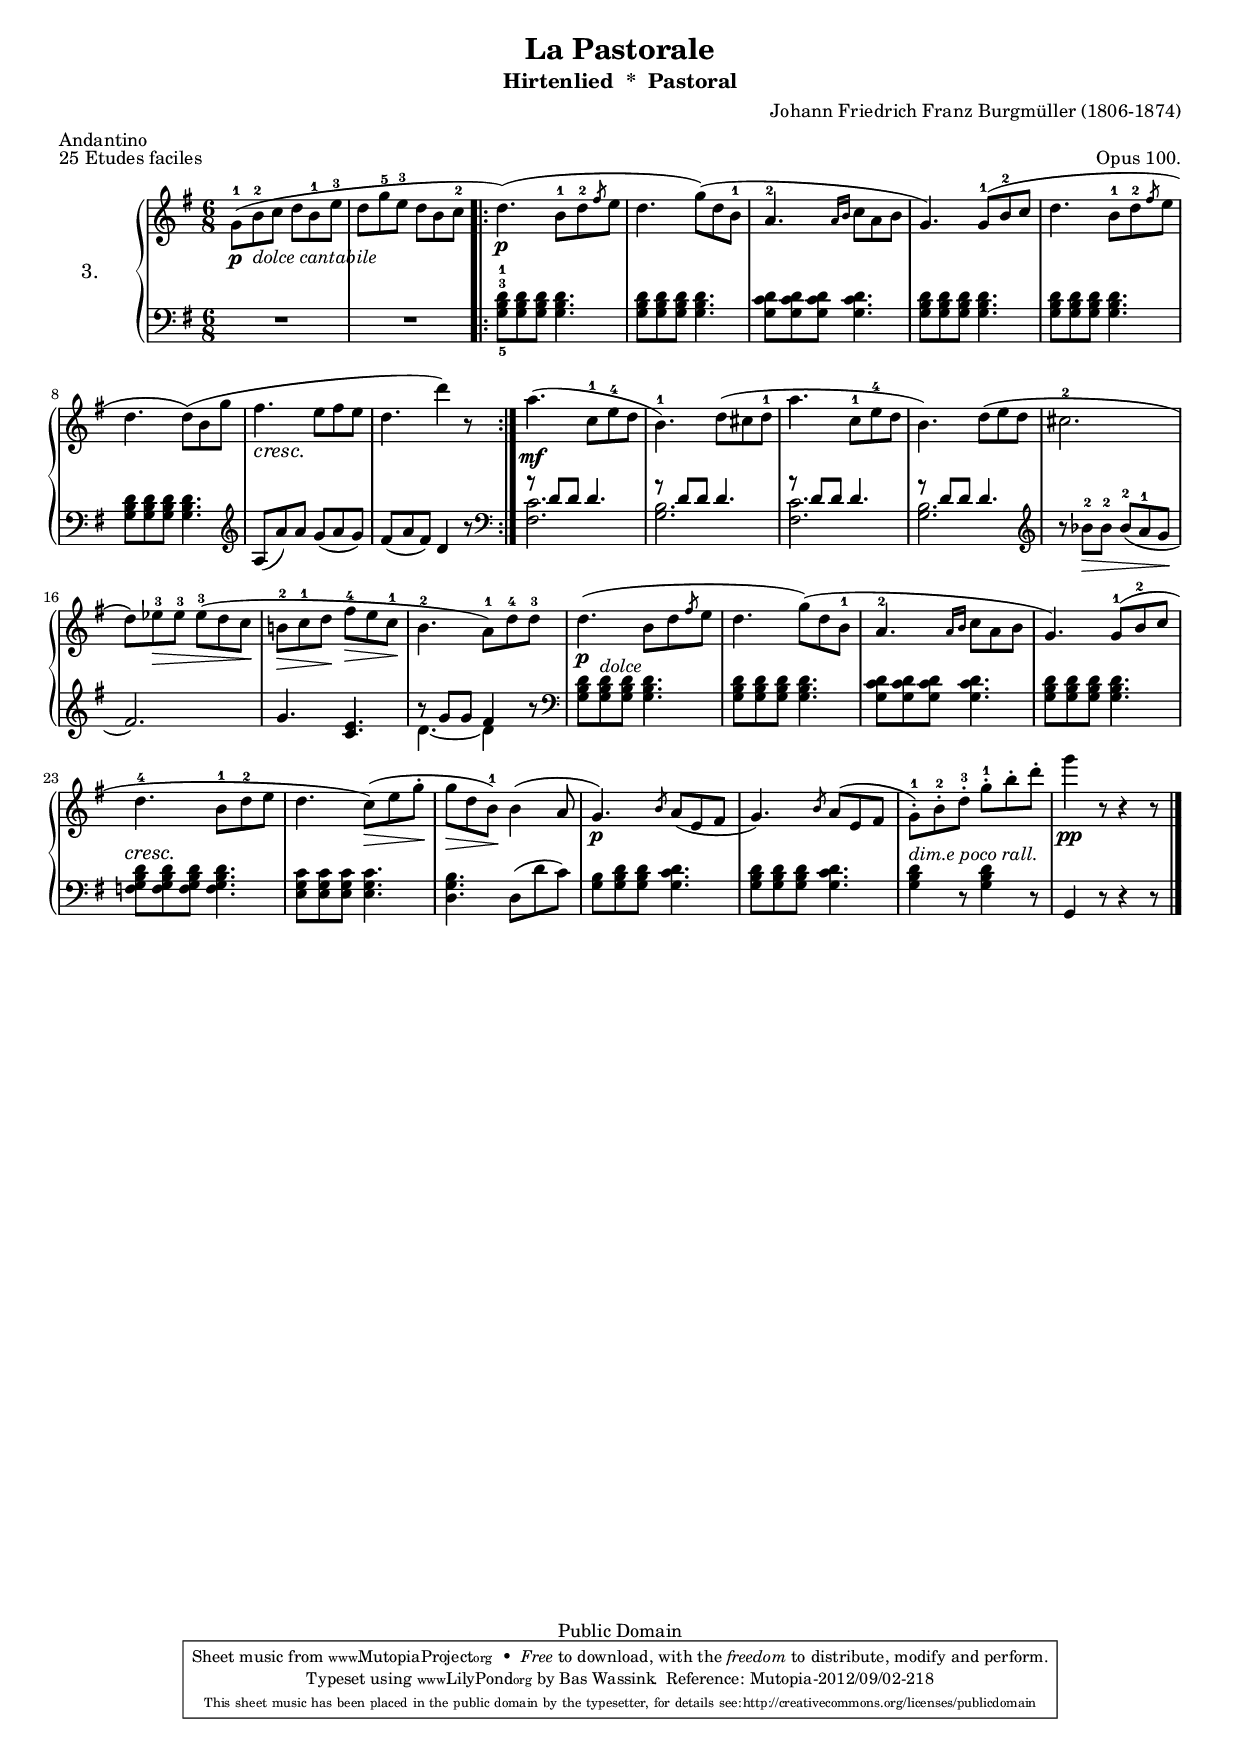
\version "2.16.0"
#(set-global-staff-size 16)
\include "nederlands.ly"
\header {
  title             = "La Pastorale"
  subtitle          = "Hirtenlied  *  Pastoral"
  composer          = "Johann Friedrich Franz Burgmüller (1806-1874)"
  opus              = "Opus 100."
  piece             = "25 Etudes faciles"
  meter             = "Andantino"
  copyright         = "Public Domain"
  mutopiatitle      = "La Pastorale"
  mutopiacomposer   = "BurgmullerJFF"
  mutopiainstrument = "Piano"
  date              = "19th century"
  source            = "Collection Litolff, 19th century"
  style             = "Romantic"
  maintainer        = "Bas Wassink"
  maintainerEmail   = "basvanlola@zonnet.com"
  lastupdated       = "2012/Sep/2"

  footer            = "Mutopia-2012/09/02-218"
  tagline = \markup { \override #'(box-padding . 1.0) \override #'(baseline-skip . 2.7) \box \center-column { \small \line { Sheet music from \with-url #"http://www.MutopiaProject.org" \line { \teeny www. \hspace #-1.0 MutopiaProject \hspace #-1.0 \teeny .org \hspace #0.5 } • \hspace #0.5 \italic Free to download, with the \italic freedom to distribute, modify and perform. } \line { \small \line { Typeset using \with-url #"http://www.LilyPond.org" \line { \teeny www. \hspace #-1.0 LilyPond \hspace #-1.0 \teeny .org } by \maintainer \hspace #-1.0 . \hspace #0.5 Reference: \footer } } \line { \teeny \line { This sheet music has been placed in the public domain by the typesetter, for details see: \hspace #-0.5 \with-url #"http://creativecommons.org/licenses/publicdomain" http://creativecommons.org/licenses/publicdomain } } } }
}

Global =  {\key g\major \time 6/8}
Treble = \clef treble
Bass = \clef bass

MD =  \relative c'' {
  \slurNeutral \stemDown g8-1_\p ( b-2_ \markup{\italic "dolce cantabile"} c d b-1 e-3
  d g-5 e-3 d b c-2
  
  \repeat volta 2 {
  
  \stemNeutral  d4.)_\p ( b8-1 d-2 \slashedGrace fis e
  d4.  g8) ( d b-1
  a4.-2 \grace{a16[ b]} c8 a b
   g4.) g8-1 ( b-2 c
  
  d4. b8-1 d-2 \slashedGrace fis e
  d4.  d8) ( b g'
  fis4._\cresc e8\! fis e
  d4.  d'4) r8
  }
  
  a4._\mf ( c,8-1 e-4 d
   b4.)-1 d8 ( cis d-1
  a'4. c,8-1 e-4 d
   b4.) d8 ( e d
  
  cis2.-2
   d8) es-3\> es-3 es-3 ( d c\!
  b!-2\> c-1 d\! fis-4\> e c-1\!
  b4.-2 a8)-1 d-4 d-3 
  
  d4._\p ( b8 d \slashedGrace fis e
  d4.  g8) ( d b-1
  a4.-2 \grace{a16[ b]} c8 a b
   g4.) g8-1 ( b-2 c
  
  d4.-4 b8-1 d-2 e
  d4.  c8)\>( e g-.\!
  g\> d  b)-1\! b4 ( a8
   g4.)_\p \slashedGrace b8 a8 ( e fis
  
   g4.) \slashedGrace b8 a8 ( e fis 
   g)-.-1 b-.-2 d-.-3 g-.-1 b-. d-.
  g4_\pp r8 r4 r8
  \bar "|."
  }

MSI =  \relative c' {
  \stemNeutral R2.
  R
  
  <g-5 b-3 d-1>8 <g b d> <g b d> <g b d>4.
  <g b d>8 <g b d> <g b d> <g b d>4.
  <g c d>8 <g c d> <g c d> <g c d>4.
  <g b d>8 <g b d> <g b d> <g b d>4.
  
  <g b d>8 <g b d> <g b d> <g b d>4.
  <g b d>8 <g b d> <g b d> <g b d>4.
  \Treble a8 ( a') a g ( a  g)
  fis ( a  fis) d4 r8
  
  \stemUp \Bass r8 d d d4.
  r8 d d d4.
  r8 d d d4.
  r8 d d d4.
  
  \Treble \stemNeutral r8 bes'-2\> bes-2 bes-2 ( a-1 g\!
   fis2.)
  g4. <c, e>
  \stemUp r8 g' g fis4 r8
  
  \stemNeutral \Bass <g, b d>8 <g b d>^\markup{\italic "dolce"} <g b d> <g b d>4.
  <g b d>8 <g b d> <g b d> <g b d>4.
  <g c d>8 <g c d> <g c d> <g c d>4.
  <g b d>8 <g b d> <g b d> <g b d>4.
  
  <f g b d>8^\cresc <f g b d>\! <f g b d> <f g b d>4.
  <e g c>8 <e g c> <e g c> <e g c>4.
  <d g b>4. d8 ( d'  c)
  <g b> <g b d> <g b d> <g c d>4.
  
  <g b d>8 <g b d> <g b d> <g c d>4.
  <g b d>4^\markup{\italic "dim.e poco rall."} r8 <g b d>4 r8
  g,4 r8 r4 r8
  }
MSII =  \relative c {
  s2. s 
  
  s s s s
  
  s s s s
  
  \stemDown <fis c'>2.
  <g b>
  <fis c'>
  <g b>
  
  s2.
  s
  s
  \tieDown d'4. ~ d4 s8
  
  s2. s s s
  s s s s
  
  s s s
  }

\score { {
\context PianoStaff <<
  \set PianoStaff.midiInstrument = "acoustic grand"
  \set PianoStaff.instrumentName = \markup{\large "3."}
  \context Staff = "up" <<
    \Global \clef treble
    \context Voice=VoiceI \MD
  >>
  \context Staff = "down" <<
    \Global \clef bass
    \context Voice=VoiceI \MSI
    \context Voice=VoiceII \MSII
  >>
>>
}
\layout {}

  \midi {
    \tempo 4 = 100
    }


}
